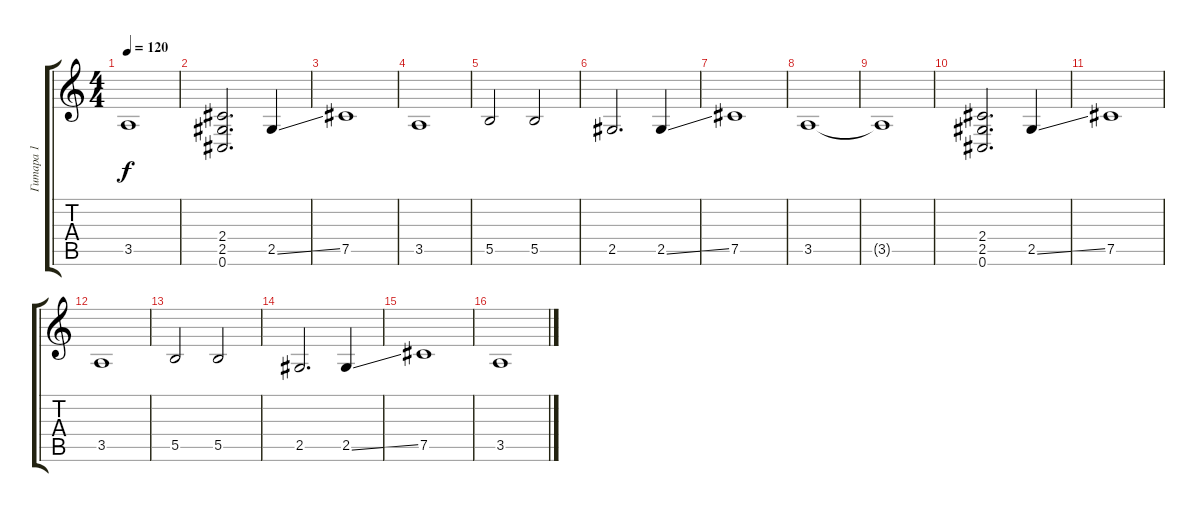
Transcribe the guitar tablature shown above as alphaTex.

\track ("Гитара 1" "Гитара 1") {instrument overdrivenguitar}
\staff {score tabs}
\tuning (Db4 Ab3 E3 B2 Gb2 Db2) {hide}
\ts (4 4)
\tempo 120
\clef g2
\ks c
3.5{t}.1{dy f} |
(2.4 2.5 0.6).2{d} 2.5{ss}.4 |
7.5.1 |
3.5.1 |
5.5.2 5.5.2 |
2.5.2{d} 2.5{ss}.4 |
7.5.1 |
3.5.1 |
3.5{t}.1 |
(2.4 2.5 0.6).2{d} 2.5{ss}.4 |
7.5.1 |
3.5.1 |
5.5.2 5.5.2 |
2.5.2{d} 2.5{ss}.4 |
7.5.1 |
3.5.1
